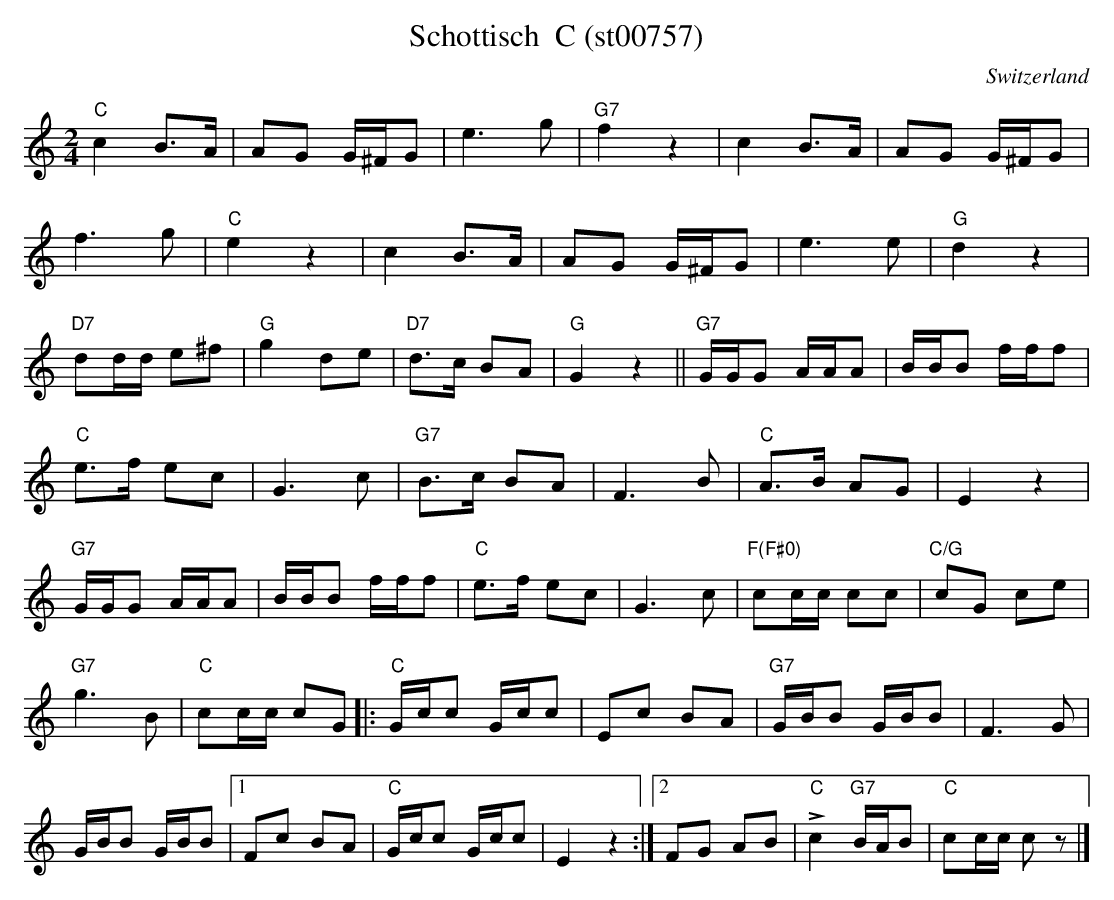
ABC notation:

X:1
T: Schottisch  C (st00757)
O:Switzerland
M:2/4
L:1/8
K:C major
"C"c2B>A | AG G/^F/G | e3g | "G7"f2z2 | c2 B>A | AG G/^F/G |
f3g | "C"e2z2 | c2B>A | AG G/^F/G |  e3e | "G"d2z2 |
"D7"dd/d/ e^f | "G"g2de | "D7"d>c BA | "G"G2z2 || "G7"G/G/G A/A/A | B/B/B f/f/f |
"C"e>f ec | G3c | "G7"B>c BA | F3B | "C"A>B AG | E2z2 |
"G7"G/G/G A/A/A | B/B/B f/f/f | "C"e>f ec | G3c | "F(F#0)"cc/c/ cc | "C/G"cG ce |
"G7"g3B | "C"cc/c/ cG |: "C"G/c/c G/c/c | Ec BA | "G7"G/B/B G/B/B | F3G |
G/B/B G/B/B |1 Fc BA | "C"G/c/c G/c/c | E2z2 :|2 FG AB | "C"!>!c2 "G7"B/A/B | "C"cc/c/ cz |]
